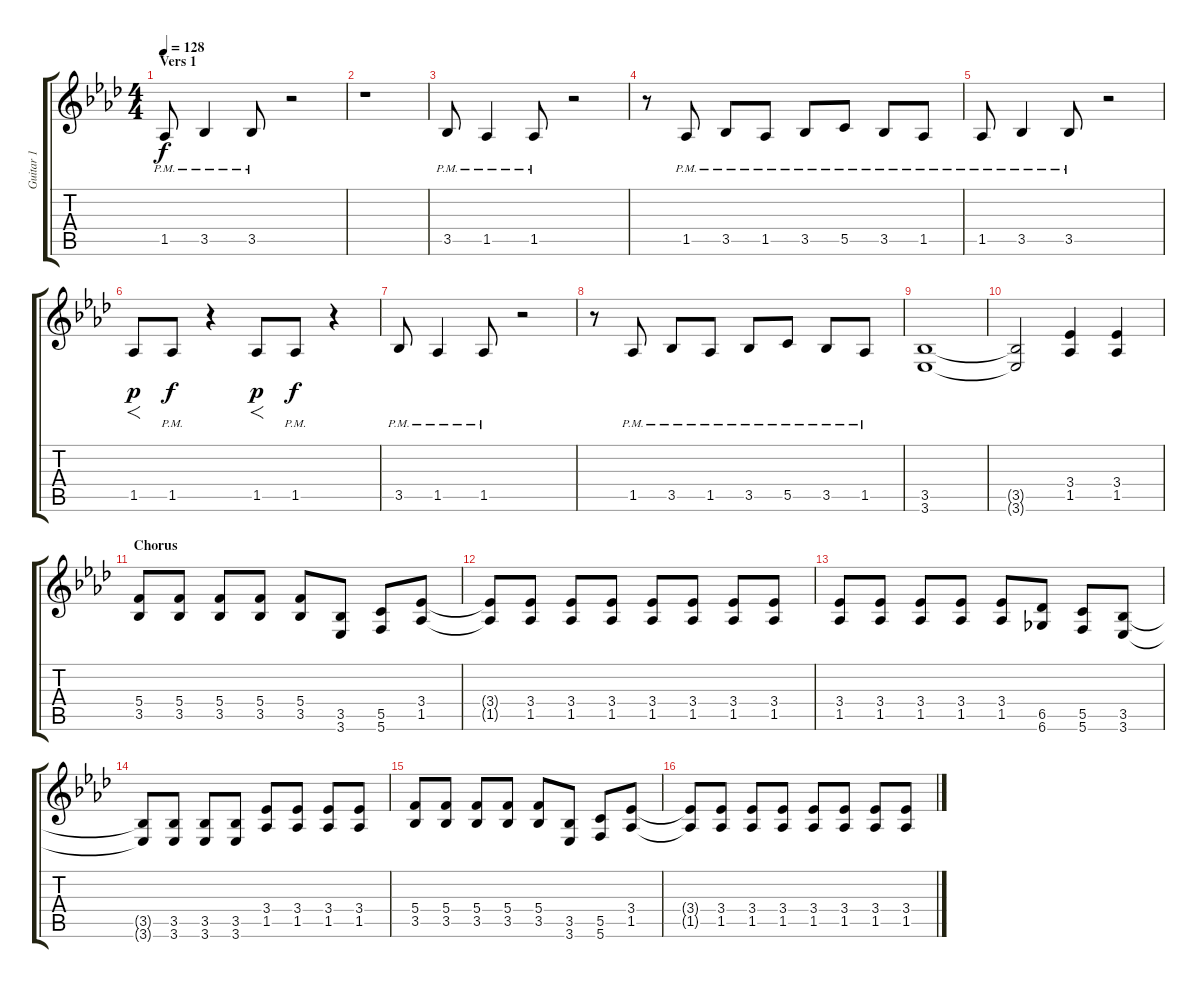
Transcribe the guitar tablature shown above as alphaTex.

\track ("Guitar 1" "Guitar 1") {instrument distortionguitar}
\staff {score tabs}
\tuning (D4 A3 F3 C3 G2 C2) {hide}
\ts (4 4)
\section ("" "Vers 1")
\tempo 128
\clef g2
\ks fminor
1.5{pm}.8{dy f volume 12} 3.5{pm}.4 3.5{pm}.8 r.2 |
r.1 |
3.5{pm}.8 1.5{pm}.4 1.5{pm}.8 r.2 |
r.8 1.5{pm}.8 3.5{pm}.8 1.5{pm}.8 3.5{pm}.8 5.5{pm}.8 3.5{pm}.8 1.5{pm}.8 |
1.5{pm}.8 3.5{pm}.4 3.5{pm}.8 r.2 |
1.5.8{f dy p} 1.5{pm}.8{dy f} r.4 1.5.8{f dy p} 1.5{pm}.8{dy f} r.4 |
3.5{pm}.8 1.5{pm}.4 1.5{pm}.8 r.2 |
r.8 1.5{pm}.8 3.5{pm}.8 1.5{pm}.8 3.5{pm}.8 5.5{pm}.8 3.5{pm}.8 1.5{pm}.8 |
(3.5 3.6).1 |
(3.5{t} 3.6{t}).2 (3.4 1.5).4 (3.4 1.5).4 |
\section ("" "Chorus")
(5.4 3.5).8 (5.4 3.5).8 (5.4 3.5).8 (5.4 3.5).8 (5.4 3.5).8 (3.5 3.6).8 (5.5 5.6).8 (3.4 1.5).8 |
(3.4{t} 1.5{t}).8 (3.4 1.5).8 (3.4 1.5).8 (3.4 1.5).8 (3.4 1.5).8 (3.4 1.5).8 (3.4 1.5).8 (3.4 1.5).8 |
(3.4 1.5).8 (3.4 1.5).8 (3.4 1.5).8 (3.4 1.5).8 (3.4 1.5).8 (6.5 6.6).8 (5.5 5.6).8 (3.5 3.6).8 |
(3.5{t} 3.6{t}).8 (3.5 3.6).8 (3.5 3.6).8 (3.5 3.6).8 (3.4 1.5).8 (3.4 1.5).8 (3.4 1.5).8 (3.4 1.5).8 |
(5.4 3.5).8 (5.4 3.5).8 (5.4 3.5).8 (5.4 3.5).8 (5.4 3.5).8 (3.5 3.6).8 (5.5 5.6).8 (3.4 1.5).8 |
(3.4{t} 1.5{t}).8 (3.4 1.5).8 (3.4 1.5).8 (3.4 1.5).8 (3.4 1.5).8 (3.4 1.5).8 (3.4 1.5).8 (3.4 1.5).8
